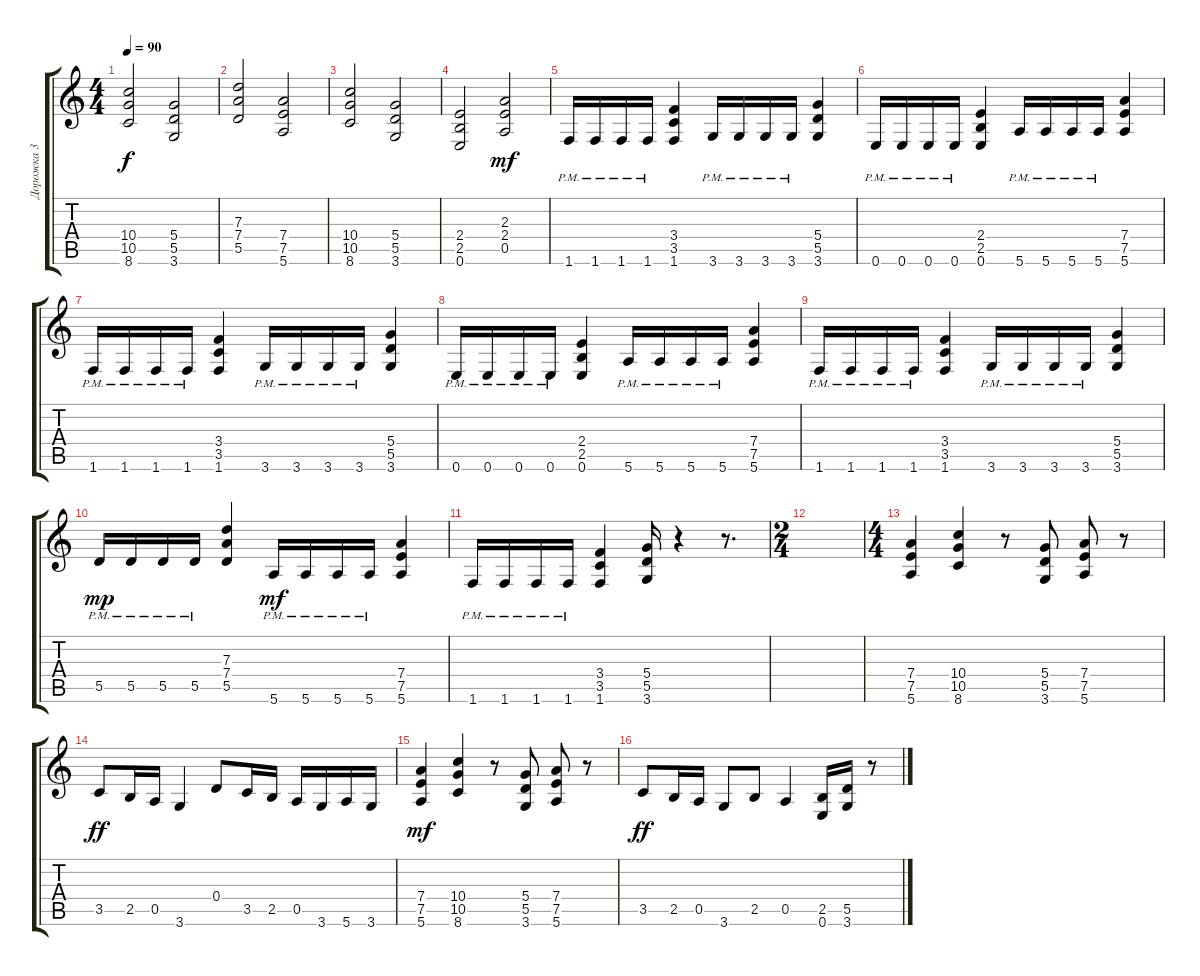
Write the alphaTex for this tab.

\track ("Дорожка 3" "Дорожка 3") {instrument distortionguitar}
\staff {score tabs}
\tuning (E4 B3 G3 D3 A2 E2) {hide}
\ts (4 4)
\tempo 90
\clef g2
\ks c
(10.4 10.5 8.6).2{dy f} (5.4 5.5 3.6).2 |
(7.3 7.4 5.5).2 (7.4 7.5 5.6).2 |
(10.4 10.5 8.6).2 (5.4 5.5 3.6).2 |
(2.4 2.5 0.6).2 (2.3 2.4 0.5).2{dy mf} |
1.6{pm}.16{instrument distortionguitar} 1.6{pm}.16 1.6{pm}.16 1.6{pm}.16 (3.4 3.5 1.6).4 3.6{pm}.16 3.6{pm}.16 3.6{pm}.16 3.6{pm}.16 (5.4 5.5 3.6).4 |
0.6{pm}.16 0.6{pm}.16 0.6{pm}.16 0.6{pm}.16 (2.4 2.5 0.6).4 5.6{pm}.16 5.6{pm}.16 5.6{pm}.16 5.6{pm}.16 (7.4 7.5 5.6).4 |
1.6{pm}.16 1.6{pm}.16 1.6{pm}.16 1.6{pm}.16 (3.4 3.5 1.6).4 3.6{pm}.16 3.6{pm}.16 3.6{pm}.16 3.6{pm}.16 (5.4 5.5 3.6).4 |
0.6{pm}.16 0.6{pm}.16 0.6{pm}.16 0.6{pm}.16 (2.4 2.5 0.6).4 5.6{pm}.16 5.6{pm}.16 5.6{pm}.16 5.6{pm}.16 (7.4 7.5 5.6).4 |
1.6{pm}.16 1.6{pm}.16 1.6{pm}.16 1.6{pm}.16 (3.4 3.5 1.6).4 3.6{pm}.16 3.6{pm}.16 3.6{pm}.16 3.6{pm}.16 (5.4 5.5 3.6).4 |
5.5{pm}.16{dy mp} 5.5{pm}.16 5.5{pm}.16 5.5{pm}.16 (7.3 7.4 5.5).4 5.6{pm}.16{dy mf} 5.6{pm}.16 5.6{pm}.16 5.6{pm}.16 (7.4 7.5 5.6).4 |
1.6{pm}.16 1.6{pm}.16 1.6{pm}.16 1.6{pm}.16 (3.4 3.5 1.6).4 (5.4 5.5 3.6).16 r.4 r.8{d} |
\ts (2 4)
|
\ts (4 4)
(7.4 7.5 5.6).4 (10.4 10.5 8.6).4 r.8 (5.4 5.5 3.6).8 (7.4 7.5 5.6).8 r.8 |
3.5.8{dy ff} 2.5.16 0.5.16 3.6.4 0.4.8 3.5.16 2.5.16 0.5.16 3.6.16 5.6.16 3.6.16 |
(7.4 7.5 5.6).4{dy mf} (10.4 10.5 8.6).4 r.8 (5.4 5.5 3.6).8 (7.4 7.5 5.6).8 r.8 |
3.5.8{dy ff} 2.5.16 0.5.16 3.6.8 2.5.8 0.5.4 (2.5 0.6).16 (5.5 3.6).16 r.8
